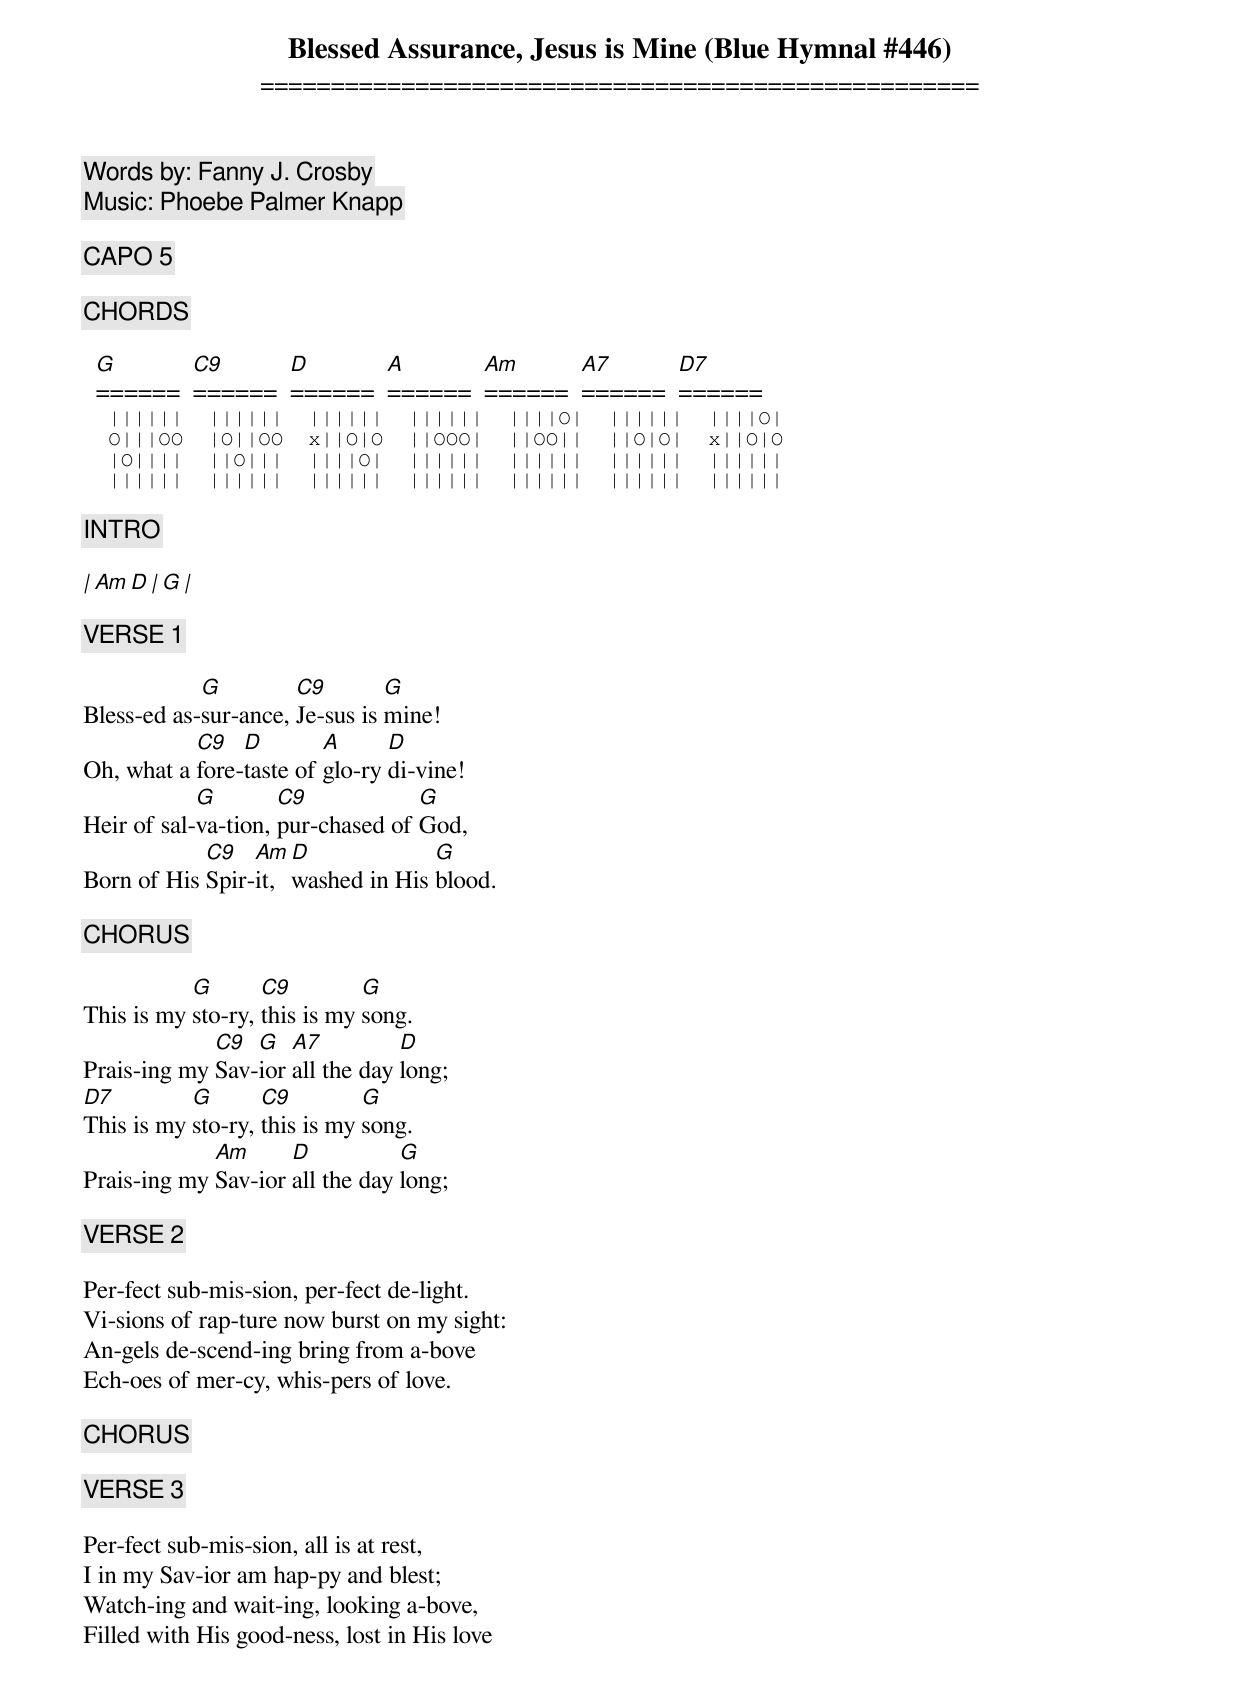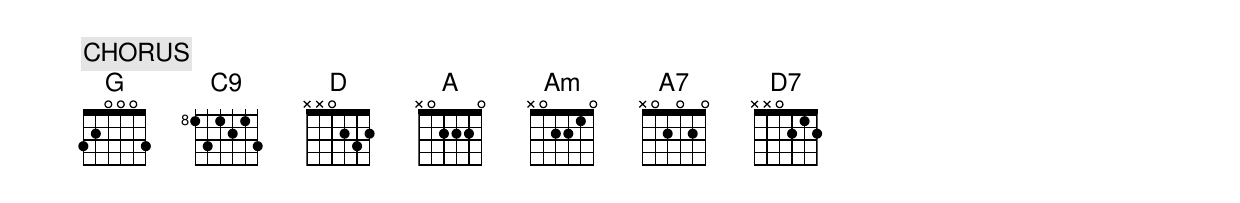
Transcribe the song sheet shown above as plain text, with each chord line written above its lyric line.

Blessed Assurance, Jesus is Mine (Blue Hymnal #446)
===================================================

Words by: Fanny J. Crosby
Music: Phoebe Palmer Knapp

[ CAPO 5 ]

[ CHORDS ]

  G       C9      D       A       Am      A7      D7
  ======  ======  ======  ======  ======  ======  ======
  ||||||  ||||||  ||||||  ||||||  ||||O|  ||||||  ||||O|
  O|||OO  |O||OO  x||O|O  ||OOO|  ||OO||  ||O|O|  x||O|O
  |O||||  ||O|||  ||||O|  ||||||  ||||||  ||||||  ||||||
  ||||||  ||||||  ||||||  ||||||  ||||||  ||||||  ||||||

[ INTRO ]

| Am D  | G  |

[ VERSE 1 ]

            G         C9        G
Bless-ed as-sur-ance, Je-sus is mine!
           C9   D        A      D
Oh, what a fore-taste of glo-ry di-vine!
            G        C9            G
Heir of sal-va-tion, pur-chased of God,
            C9   Am  D             G
Born of His Spir-it, washed in His blood.

[ CHORUS ]

           G       C9         G
This is my sto-ry, this is my song.
             C9  G   A7          D
Prais-ing my Sav-ior all the day long;
D7         G       C9         G
This is my sto-ry, this is my song.
             Am      D           G
Prais-ing my Sav-ior all the day long;

[ VERSE 2 ]

Per-fect sub-mis-sion, per-fect de-light.
Vi-sions of rap-ture now burst on my sight:
An-gels de-scend-ing bring from a-bove
Ech-oes of mer-cy, whis-pers of love.

[ CHORUS ]

[ VERSE 3 ]

Per-fect sub-mis-sion, all is at rest,
I in my Sav-ior am hap-py and blest;
Watch-ing and wait-ing, looking a-bove,
Filled with His good-ness, lost in His love

[ CHORUS ]
